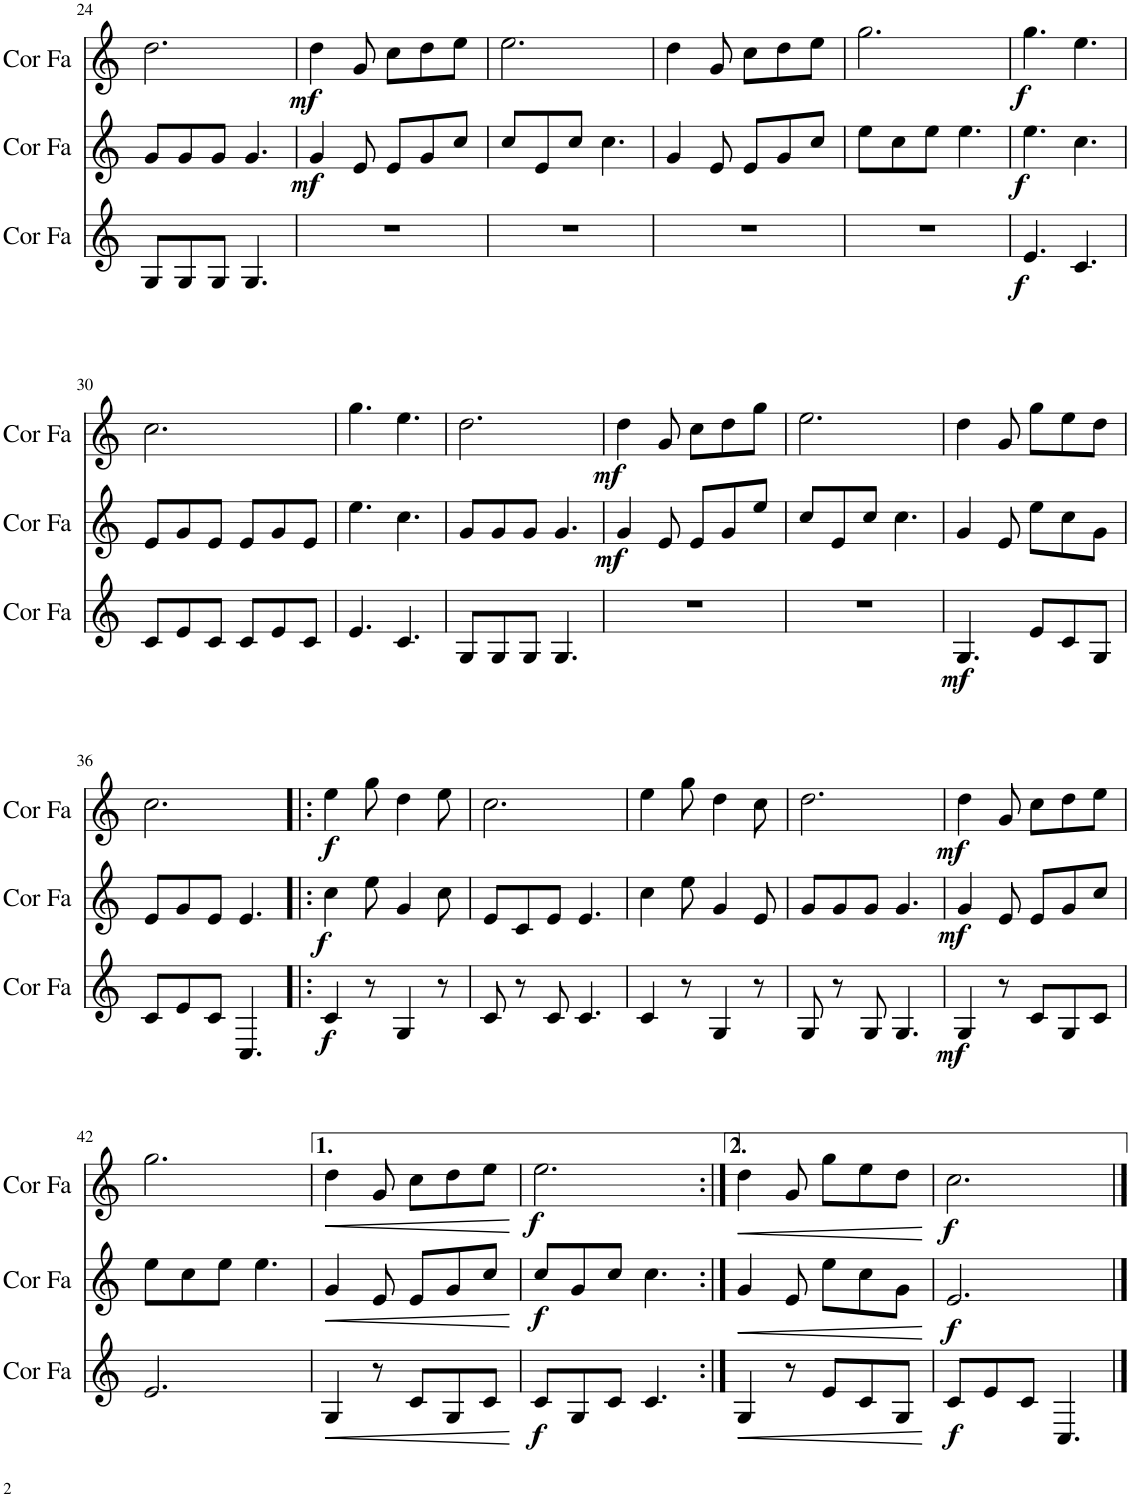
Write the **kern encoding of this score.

**kern	**dynam	**kern	**dynam	**kern	**dynam
*part3	*part3	*part2	*part2	*part1	*part1
*staff3	*staff3	*staff2	*staff2	*staff1	*staff1
*I"Cor en Fa	*	*I"Cor en Fa	*	*I"Cor en Fa	*
*I'Cor Fa	*	*I'Cor Fa	*	*I'Cor Fa	*
!!LO:PB:g=z
*clefG2	*	*clefG2	*	*clefG2	*
*Trd4c7	*	*Trd4c7	*	*Trd4c7	*
*k[]	*	*k[]	*	*k[]	*
*M6/8	*	*M6/8	*	*M6/8	*
=24	=24	=24	=24	=24	=24
8G/L	.	8g/L	.	2.dd\	.
8G/	.	8g/	.	.	.
8G/J	.	8g/J	.	.	.
4.G/	.	4.g/	.	.	.
=25	=25	=25	=25	=25	=25
!	!	!	!LO:DY:b	!	!LO:DY:b
2.r	.	4g/	mf	4dd\	mf
.	.	8e/	.	8g/	.
.	.	8e/L	.	8cc\L	.
.	.	8g/	.	8dd\	.
.	.	8cc/J	.	8ee\J	.
=26	=26	=26	=26	=26	=26
2.r	.	8cc/L	.	2.ee\	.
.	.	8e/	.	.	.
.	.	8cc/J	.	.	.
.	.	4.cc\	.	.	.
=27	=27	=27	=27	=27	=27
2.r	.	4g/	.	4dd\	.
.	.	8e/	.	8g/	.
.	.	8e/L	.	8cc\L	.
.	.	8g/	.	8dd\	.
.	.	8cc/J	.	8ee\J	.
=28	=28	=28	=28	=28	=28
2.r	.	8ee\L	.	2.gg\	.
.	.	8cc\	.	.	.
.	.	8ee\J	.	.	.
.	.	4.ee\	.	.	.
=29	=29	=29	=29	=29	=29
!	!LO:DY:b	!	!LO:DY:b	!	!LO:DY:b
4.e/	f	4.ee\	f	4.gg\	f
4.c/	.	4.cc\	.	4.ee\	.
!!LO:LB:g=z
=30	=30	=30	=30	=30	=30
8c/L	.	8e/L	.	2.cc\	.
8e/	.	8g/	.	.	.
8c/J	.	8e/J	.	.	.
8c/L	.	8e/L	.	.	.
8e/	.	8g/	.	.	.
8c/J	.	8e/J	.	.	.
=31	=31	=31	=31	=31	=31
4.e/	.	4.ee\	.	4.gg\	.
4.c/	.	4.cc\	.	4.ee\	.
=32	=32	=32	=32	=32	=32
8G/L	.	8g/L	.	2.dd\	.
8G/	.	8g/	.	.	.
8G/J	.	8g/J	.	.	.
4.G/	.	4.g/	.	.	.
=33	=33	=33	=33	=33	=33
!	!	!	!LO:DY:b	!	!LO:DY:b
2.r	.	4g/	mf	4dd\	mf
.	.	8e/	.	8g/	.
.	.	8e/L	.	8cc\L	.
.	.	8g/	.	8dd\	.
.	.	8ee/J	.	8gg\J	.
=34	=34	=34	=34	=34	=34
2.r	.	8cc/L	.	2.ee\	.
.	.	8e/	.	.	.
.	.	8cc/J	.	.	.
.	.	4.cc\	.	.	.
=35	=35	=35	=35	=35	=35
!	!LO:DY:b	!	!	!	!
4.G/	mf	4g/	.	4dd\	.
.	.	8e/	.	8g/	.
8e/L	.	8ee\L	.	8gg\L	.
8c/	.	8cc\	.	8ee\	.
8G/J	.	8g\J	.	8dd\J	.
!!LO:LB:g=z
=36	=36	=36	=36	=36	=36
8c/L	.	8e/L	.	2.cc\	.
8e/	.	8g/	.	.	.
8c/J	.	8e/J	.	.	.
4.C/	.	4.e/	.	.	.
=37!|:	=37!|:	=37!|:	=37!|:	=37!|:	=37!|:
!	!LO:DY:b	!	!LO:DY:b	!	!LO:DY:b
4c/	f	4cc\	f	4ee\	f
8r	.	8ee\	.	8gg\	.
4G/	.	4g/	.	4dd\	.
8r	.	8cc\	.	8ee\	.
=38	=38	=38	=38	=38	=38
8c/	.	8e/L	.	2.cc\	.
8r	.	8c/	.	.	.
8c/	.	8e/J	.	.	.
4.c/	.	4.e/	.	.	.
=39	=39	=39	=39	=39	=39
4c/	.	4cc\	.	4ee\	.
8r	.	8ee\	.	8gg\	.
4G/	.	4g/	.	4dd\	.
8r	.	8e/	.	8cc\	.
=40	=40	=40	=40	=40	=40
8G/	.	8g/L	.	2.dd\	.
8r	.	8g/	.	.	.
8G/	.	8g/J	.	.	.
4.G/	.	4.g/	.	.	.
=41	=41	=41	=41	=41	=41
!	!LO:DY:b	!	!LO:DY:b	!	!LO:DY:b
4G/	mf	4g/	mf	4dd\	mf
8r	.	8e/	.	8g/	.
8c/L	.	8e/L	.	8cc\L	.
8G/	.	8g/	.	8dd\	.
8c/J	.	8cc/J	.	8ee\J	.
!!LO:LB:g=z
=42	=42	=42	=42	=42	=42
2.e/	.	8ee\L	.	2.gg\	.
.	.	8cc\	.	.	.
.	.	8ee\J	.	.	.
.	.	4.ee\	.	.	.
=43	=43	=43	=43	=43	=43
!	!LO:HP:b	!	!LO:HP:b	!	!LO:HP:b
4G/	<	4g/	<	4dd\	<
8r	.	8e/	.	8g/	.
8c/L	.	8e/L	.	8cc\L	.
8G/	.	8g/	.	8dd\	.
8c/J	.	8cc/J	.	8ee\J	.
.	[	.	[	.	[
=44	=44	=44	=44	=44	=44
!	!LO:DY:b	!	!LO:DY:b	!	!LO:DY:b
8c/L	f	8cc/L	f	2.ee\	f
8G/	.	8g/	.	.	.
8c/J	.	8cc/J	.	.	.
4.c/	.	4.cc\	.	.	.
=45:|!	=45:|!	=45:|!	=45:|!	=45:|!	=45:|!
!	!LO:HP:b	!	!LO:HP:b	!	!LO:HP:b
4G/	<	4g/	<	4dd\	<
8r	.	8e/	.	8g/	.
8e/L	.	8ee\L	.	8gg\L	.
8c/	.	8cc\	.	8ee\	.
8G/J	.	8g\J	.	8dd\J	.
.	[	.	[	.	[
=46	=46	=46	=46	=46	=46
!	!LO:DY:b	!	!LO:DY:b	!	!LO:DY:b
8c/L	f	2.e/	f	2.cc\	f
8e/	.	.	.	.	.
8c/J	.	.	.	.	.
4.C/	.	.	.	.	.
==	==	==	==	==	==
*-	*-	*-	*-	*-	*-
